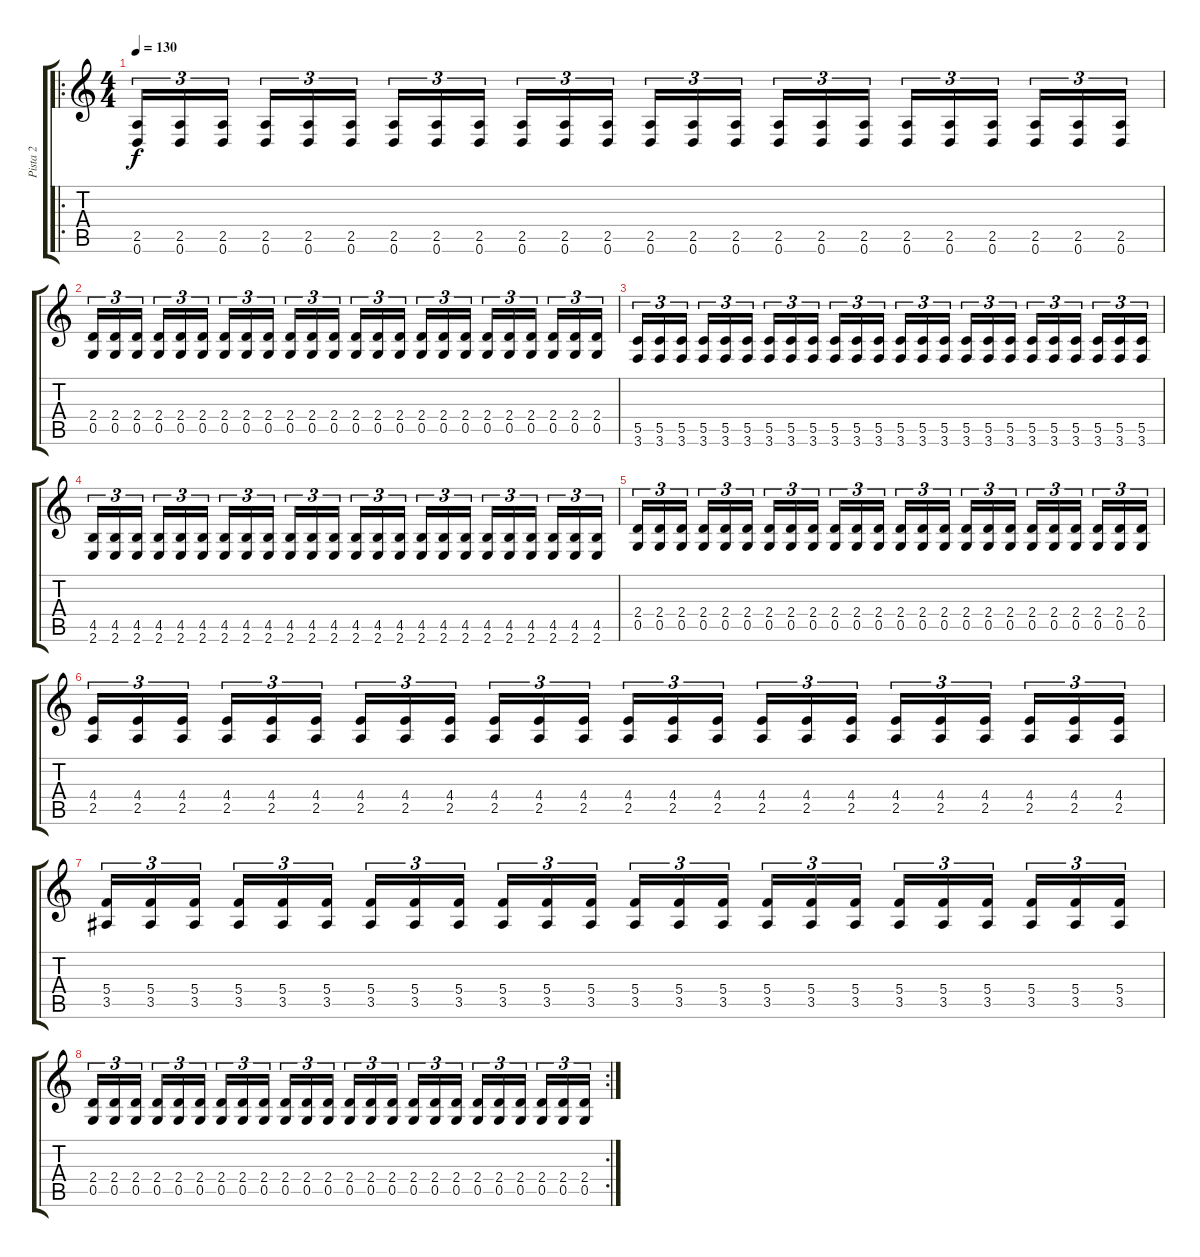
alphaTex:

\track ("Pista 2" "Pista 2") {instrument distortionguitar}
\staff {score tabs}
\tuning (D4 A3 F3 C3 G2 D2) {hide}
\ro
\ts (4 4)
\tempo 130
\clef g2
\ks c
(2.5 0.6).16{tu (3 2) dy f} (2.5 0.6).16{tu (3 2)} (2.5 0.6).16{tu (3 2)} (2.5 0.6).16{tu (3 2)} (2.5 0.6).16{tu (3 2)} (2.5 0.6).16{tu (3 2)} (2.5 0.6).16{tu (3 2)} (2.5 0.6).16{tu (3 2)} (2.5 0.6).16{tu (3 2)} (2.5 0.6).16{tu (3 2)} (2.5 0.6).16{tu (3 2)} (2.5 0.6).16{tu (3 2)} (2.5 0.6).16{tu (3 2)} (2.5 0.6).16{tu (3 2)} (2.5 0.6).16{tu (3 2)} (2.5 0.6).16{tu (3 2)} (2.5 0.6).16{tu (3 2)} (2.5 0.6).16{tu (3 2)} (2.5 0.6).16{tu (3 2)} (2.5 0.6).16{tu (3 2)} (2.5 0.6).16{tu (3 2)} (2.5 0.6).16{tu (3 2)} (2.5 0.6).16{tu (3 2)} (2.5 0.6).16{tu (3 2)} |
(2.4 0.5).16{tu (3 2)} (2.4 0.5).16{tu (3 2)} (2.4 0.5).16{tu (3 2)} (2.4 0.5).16{tu (3 2)} (2.4 0.5).16{tu (3 2)} (2.4 0.5).16{tu (3 2)} (2.4 0.5).16{tu (3 2)} (2.4 0.5).16{tu (3 2)} (2.4 0.5).16{tu (3 2)} (2.4 0.5).16{tu (3 2)} (2.4 0.5).16{tu (3 2)} (2.4 0.5).16{tu (3 2)} (2.4 0.5).16{tu (3 2)} (2.4 0.5).16{tu (3 2)} (2.4 0.5).16{tu (3 2)} (2.4 0.5).16{tu (3 2)} (2.4 0.5).16{tu (3 2)} (2.4 0.5).16{tu (3 2)} (2.4 0.5).16{tu (3 2)} (2.4 0.5).16{tu (3 2)} (2.4 0.5).16{tu (3 2)} (2.4 0.5).16{tu (3 2)} (2.4 0.5).16{tu (3 2)} (2.4 0.5).16{tu (3 2)} |
(5.5 3.6).16{tu (3 2)} (5.5 3.6).16{tu (3 2)} (5.5 3.6).16{tu (3 2)} (5.5 3.6).16{tu (3 2)} (5.5 3.6).16{tu (3 2)} (5.5 3.6).16{tu (3 2)} (5.5 3.6).16{tu (3 2)} (5.5 3.6).16{tu (3 2)} (5.5 3.6).16{tu (3 2)} (5.5 3.6).16{tu (3 2)} (5.5 3.6).16{tu (3 2)} (5.5 3.6).16{tu (3 2)} (5.5 3.6).16{tu (3 2)} (5.5 3.6).16{tu (3 2)} (5.5 3.6).16{tu (3 2)} (5.5 3.6).16{tu (3 2)} (5.5 3.6).16{tu (3 2)} (5.5 3.6).16{tu (3 2)} (5.5 3.6).16{tu (3 2)} (5.5 3.6).16{tu (3 2)} (5.5 3.6).16{tu (3 2)} (5.5 3.6).16{tu (3 2)} (5.5 3.6).16{tu (3 2)} (5.5 3.6).16{tu (3 2)} |
(4.5 2.6).16{tu (3 2)} (4.5 2.6).16{tu (3 2)} (4.5 2.6).16{tu (3 2)} (4.5 2.6).16{tu (3 2)} (4.5 2.6).16{tu (3 2)} (4.5 2.6).16{tu (3 2)} (4.5 2.6).16{tu (3 2)} (4.5 2.6).16{tu (3 2)} (4.5 2.6).16{tu (3 2)} (4.5 2.6).16{tu (3 2)} (4.5 2.6).16{tu (3 2)} (4.5 2.6).16{tu (3 2)} (4.5 2.6).16{tu (3 2)} (4.5 2.6).16{tu (3 2)} (4.5 2.6).16{tu (3 2)} (4.5 2.6).16{tu (3 2)} (4.5 2.6).16{tu (3 2)} (4.5 2.6).16{tu (3 2)} (4.5 2.6).16{tu (3 2)} (4.5 2.6).16{tu (3 2)} (4.5 2.6).16{tu (3 2)} (4.5 2.6).16{tu (3 2)} (4.5 2.6).16{tu (3 2)} (4.5 2.6).16{tu (3 2)} |
(2.4 0.5).16{tu (3 2)} (2.4 0.5).16{tu (3 2)} (2.4 0.5).16{tu (3 2)} (2.4 0.5).16{tu (3 2)} (2.4 0.5).16{tu (3 2)} (2.4 0.5).16{tu (3 2)} (2.4 0.5).16{tu (3 2)} (2.4 0.5).16{tu (3 2)} (2.4 0.5).16{tu (3 2)} (2.4 0.5).16{tu (3 2)} (2.4 0.5).16{tu (3 2)} (2.4 0.5).16{tu (3 2)} (2.4 0.5).16{tu (3 2)} (2.4 0.5).16{tu (3 2)} (2.4 0.5).16{tu (3 2)} (2.4 0.5).16{tu (3 2)} (2.4 0.5).16{tu (3 2)} (2.4 0.5).16{tu (3 2)} (2.4 0.5).16{tu (3 2)} (2.4 0.5).16{tu (3 2)} (2.4 0.5).16{tu (3 2)} (2.4 0.5).16{tu (3 2)} (2.4 0.5).16{tu (3 2)} (2.4 0.5).16{tu (3 2)} |
(4.4 2.5).16{tu (3 2)} (4.4 2.5).16{tu (3 2)} (4.4 2.5).16{tu (3 2)} (4.4 2.5).16{tu (3 2)} (4.4 2.5).16{tu (3 2)} (4.4 2.5).16{tu (3 2)} (4.4 2.5).16{tu (3 2)} (4.4 2.5).16{tu (3 2)} (4.4 2.5).16{tu (3 2)} (4.4 2.5).16{tu (3 2)} (4.4 2.5).16{tu (3 2)} (4.4 2.5).16{tu (3 2)} (4.4 2.5).16{tu (3 2)} (4.4 2.5).16{tu (3 2)} (4.4 2.5).16{tu (3 2)} (4.4 2.5).16{tu (3 2)} (4.4 2.5).16{tu (3 2)} (4.4 2.5).16{tu (3 2)} (4.4 2.5).16{tu (3 2)} (4.4 2.5).16{tu (3 2)} (4.4 2.5).16{tu (3 2)} (4.4 2.5).16{tu (3 2)} (4.4 2.5).16{tu (3 2)} (4.4 2.5).16{tu (3 2)} |
(5.4 3.5).16{tu (3 2)} (5.4 3.5).16{tu (3 2)} (5.4 3.5).16{tu (3 2)} (5.4 3.5).16{tu (3 2)} (5.4 3.5).16{tu (3 2)} (5.4 3.5).16{tu (3 2)} (5.4 3.5).16{tu (3 2)} (5.4 3.5).16{tu (3 2)} (5.4 3.5).16{tu (3 2)} (5.4 3.5).16{tu (3 2)} (5.4 3.5).16{tu (3 2)} (5.4 3.5).16{tu (3 2)} (5.4 3.5).16{tu (3 2)} (5.4 3.5).16{tu (3 2)} (5.4 3.5).16{tu (3 2)} (5.4 3.5).16{tu (3 2)} (5.4 3.5).16{tu (3 2)} (5.4 3.5).16{tu (3 2)} (5.4 3.5).16{tu (3 2)} (5.4 3.5).16{tu (3 2)} (5.4 3.5).16{tu (3 2)} (5.4 3.5).16{tu (3 2)} (5.4 3.5).16{tu (3 2)} (5.4 3.5).16{tu (3 2)} |
\rc 2
(2.4 0.5).16{tu (3 2)} (2.4 0.5).16{tu (3 2)} (2.4 0.5).16{tu (3 2)} (2.4 0.5).16{tu (3 2)} (2.4 0.5).16{tu (3 2)} (2.4 0.5).16{tu (3 2)} (2.4 0.5).16{tu (3 2)} (2.4 0.5).16{tu (3 2)} (2.4 0.5).16{tu (3 2)} (2.4 0.5).16{tu (3 2)} (2.4 0.5).16{tu (3 2)} (2.4 0.5).16{tu (3 2)} (2.4 0.5).16{tu (3 2)} (2.4 0.5).16{tu (3 2)} (2.4 0.5).16{tu (3 2)} (2.4 0.5).16{tu (3 2)} (2.4 0.5).16{tu (3 2)} (2.4 0.5).16{tu (3 2)} (2.4 0.5).16{tu (3 2)} (2.4 0.5).16{tu (3 2)} (2.4 0.5).16{tu (3 2)} (2.4 0.5).16{tu (3 2)} (2.4 0.5).16{tu (3 2)} (2.4 0.5).16{tu (3 2)}
